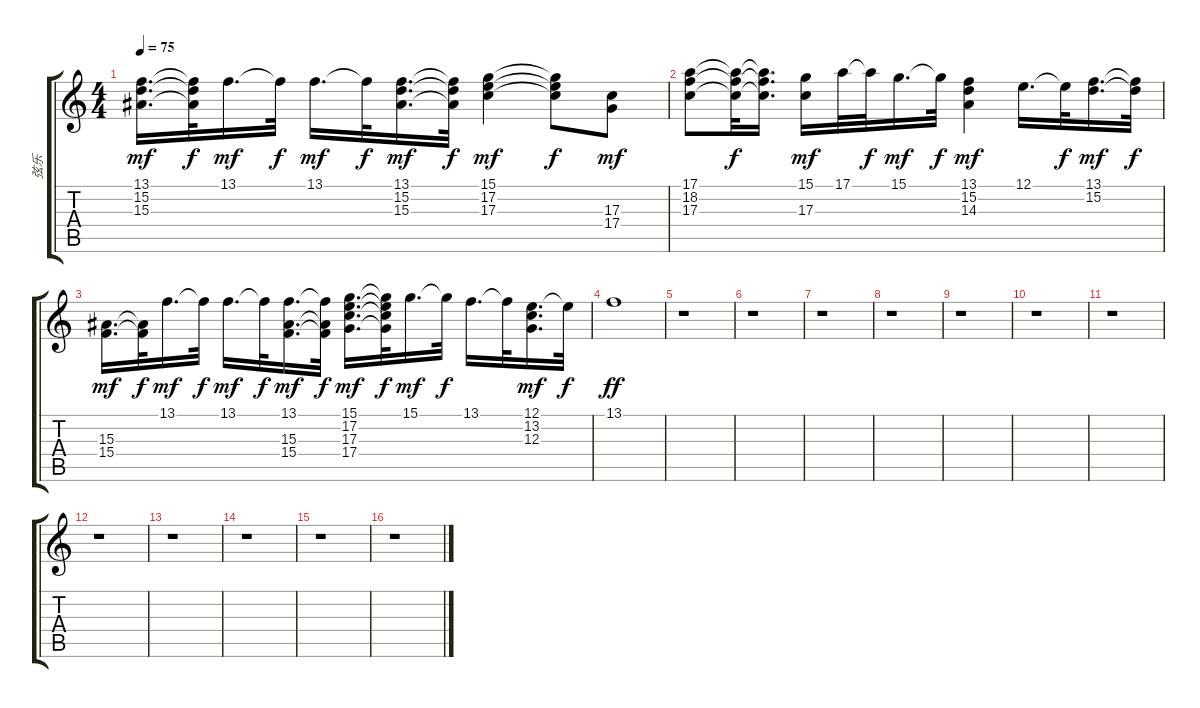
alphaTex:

\track ("弦乐" "弦乐") {instrument stringensemble1}
\staff {score tabs}
\tuning (E4 B3 G3 D3 A2 E2) {hide}
\ts (4 4)
\tempo 75
\clef g2
\ks c
(13.1 15.2 15.3).16{d dy mf} (13.1{t} 15.2{t} 15.3{t}).32{dy f} 13.1.16{d dy mf} 13.1{t}.32{dy f} 13.1.16{d dy mf} 13.1{t}.32{dy f} (13.1 15.2 15.3).16{d dy mf} (13.1{t} 15.2{t} 15.3{t}).32{dy f} (15.1 17.2 17.3).4{dy mf} (15.1{t} 17.2{t} 17.3{t}).8{dy f} (17.3 17.4).8{dy mf} |
(17.1 18.2 17.3).8 (17.1{t} 18.2{t} 17.3{t}).32{dy f} (17.1{t} 18.2{t} 17.3{t}).16{d} (15.1 17.3).16{dy mf} 17.1.32 17.1{t}.32{dy f} 15.1.16{d dy mf} 15.1{t}.32{dy f} (13.1 15.2 14.3).4{dy mf} 12.1.16{d} 12.1{t}.32{dy f} (13.1 15.2).16{d dy mf} (13.1{t} 15.2{t}).32{dy f} |
(15.3 15.4).16{d dy mf} (15.3{t} 15.4{t}).32{dy f} 13.1.16{d dy mf} 13.1{t}.32{dy f} 13.1.16{d dy mf} 13.1{t}.32{dy f} (13.1 15.3 15.4).16{d dy mf} (13.1{t} 15.3{t} 15.4{t}).32{dy f} (15.1 17.2 17.3 17.4).16{d dy mf} (15.1{t} 17.2{t} 17.3{t} 17.4{t}).32{dy f} 15.1.16{d dy mf} 15.1{t}.32{dy f} 13.1.16{d} 13.1{t}.32 (12.1 13.2 12.3).16{d dy mf} 12.1{t}.32{dy f} |
13.1.1{dy ff} |
r.1 |
r.1 |
r.1 |
r.1 |
r.1 |
r.1 |
r.1 |
r.1 |
r.1 |
r.1 |
r.1 |
r.1
